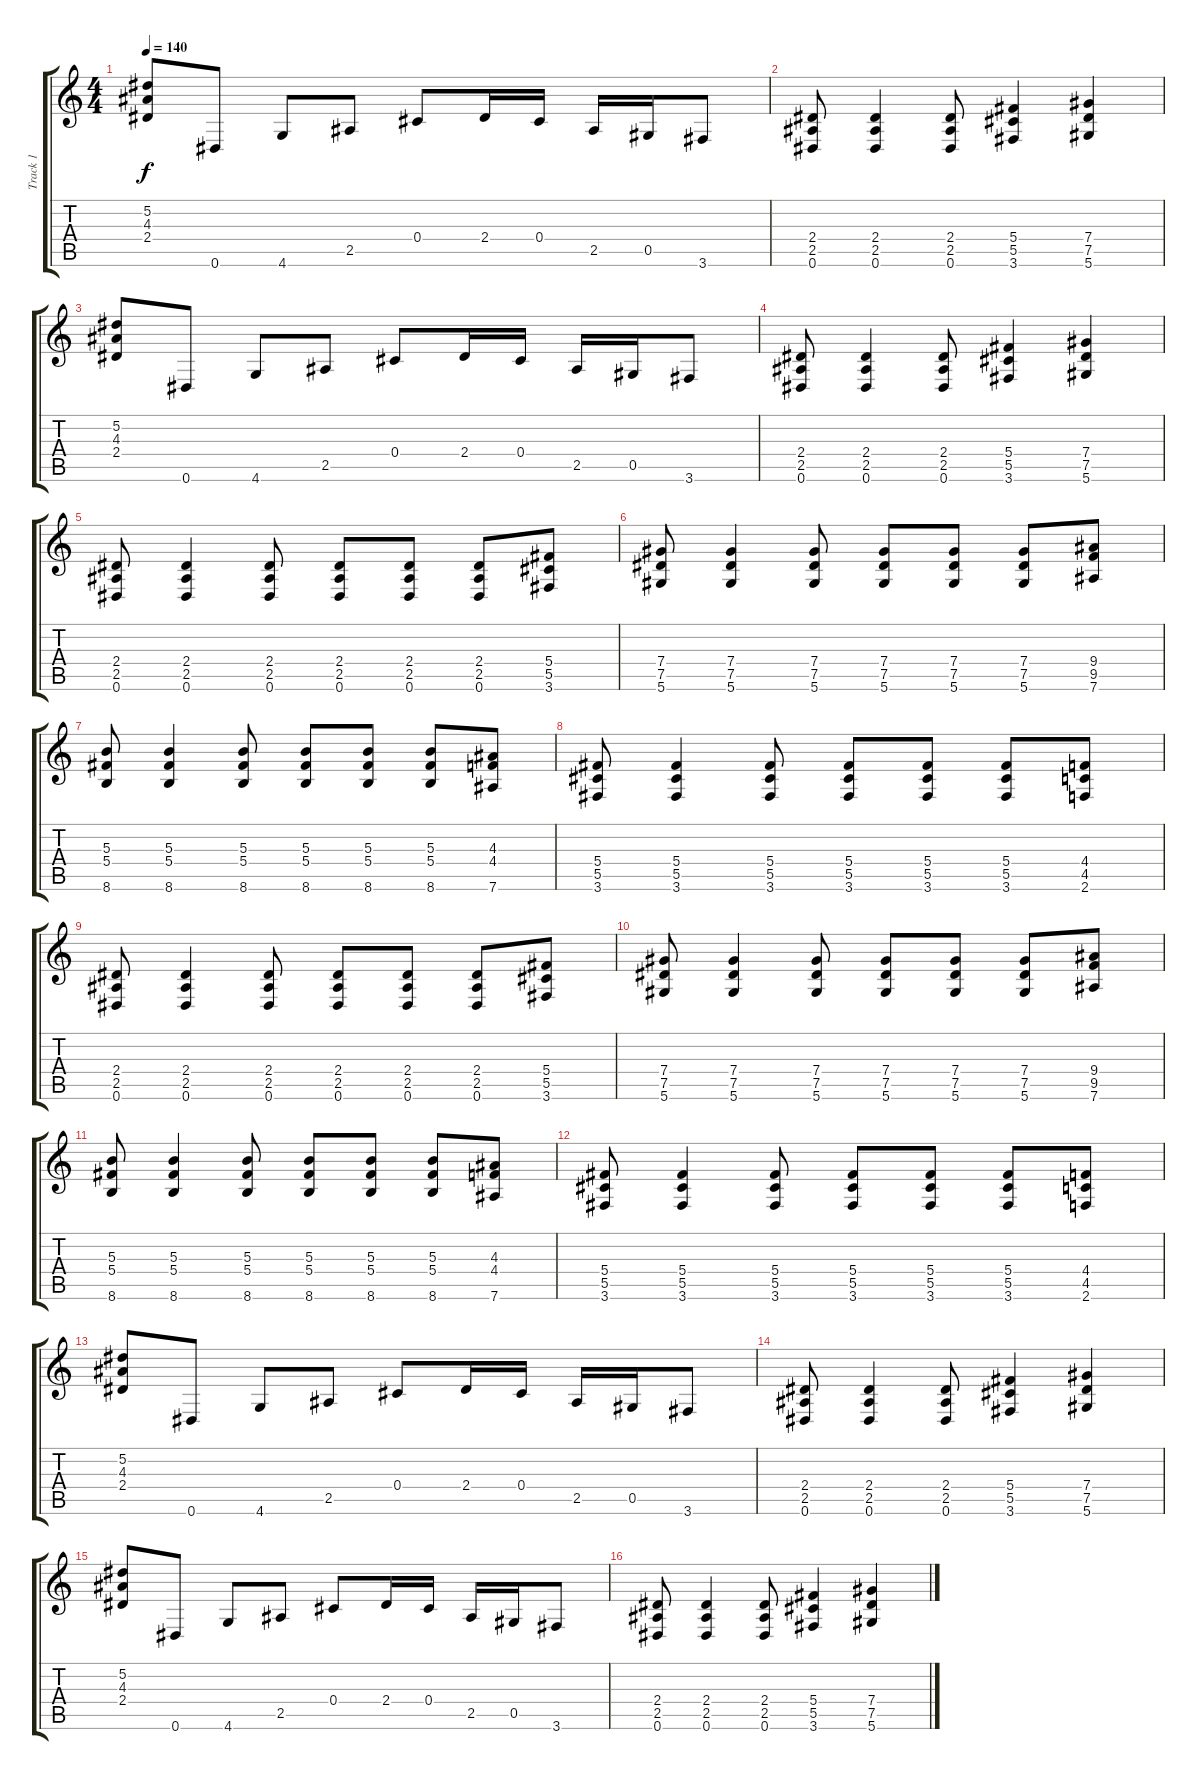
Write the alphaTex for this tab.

\track ("Track 1" "Track 1") {instrument overdrivenguitar}
\staff {score tabs}
\tuning (Eb4 Bb3 Gb3 Db3 Ab2 Eb2) {hide}
\ts (4 4)
\tempo 140
\clef g2
\ks c
(5.2 4.3 2.4).8{dy f} 0.6.8 4.6.8 2.5.8 0.4.8 2.4.16 0.4.16 2.5.16 0.5.16 3.6.8 |
(2.4 2.5 0.6).8 (2.4 2.5 0.6).4 (2.4 2.5 0.6).8 (5.4 5.5 3.6).4 (7.4 7.5 5.6).4 |
(5.2 4.3 2.4).8 0.6.8 4.6.8 2.5.8 0.4.8 2.4.16 0.4.16 2.5.16 0.5.16 3.6.8 |
(2.4 2.5 0.6).8 (2.4 2.5 0.6).4 (2.4 2.5 0.6).8 (5.4 5.5 3.6).4 (7.4 7.5 5.6).4 |
(2.4 2.5 0.6).8 (2.4 2.5 0.6).4 (2.4 2.5 0.6).8 (2.4 2.5 0.6).8 (2.4 2.5 0.6).8 (2.4 2.5 0.6).8 (5.4 5.5 3.6).8 |
(7.4 7.5 5.6).8 (7.4 7.5 5.6).4 (7.4 7.5 5.6).8 (7.4 7.5 5.6).8 (7.4 7.5 5.6).8 (7.4 7.5 5.6).8 (9.4 9.5 7.6).8 |
(5.3 5.4 8.6).8 (5.3 5.4 8.6).4 (5.3 5.4 8.6).8 (5.3 5.4 8.6).8 (5.3 5.4 8.6).8 (5.3 5.4 8.6).8 (4.3 4.4 7.6).8 |
(5.4 5.5 3.6).8 (5.4 5.5 3.6).4 (5.4 5.5 3.6).8 (5.4 5.5 3.6).8 (5.4 5.5 3.6).8 (5.4 5.5 3.6).8 (4.4 4.5 2.6).8 |
(2.4 2.5 0.6).8 (2.4 2.5 0.6).4 (2.4 2.5 0.6).8 (2.4 2.5 0.6).8 (2.4 2.5 0.6).8 (2.4 2.5 0.6).8 (5.4 5.5 3.6).8 |
(7.4 7.5 5.6).8 (7.4 7.5 5.6).4 (7.4 7.5 5.6).8 (7.4 7.5 5.6).8 (7.4 7.5 5.6).8 (7.4 7.5 5.6).8 (9.4 9.5 7.6).8 |
(5.3 5.4 8.6).8 (5.3 5.4 8.6).4 (5.3 5.4 8.6).8 (5.3 5.4 8.6).8 (5.3 5.4 8.6).8 (5.3 5.4 8.6).8 (4.3 4.4 7.6).8 |
(5.4 5.5 3.6).8 (5.4 5.5 3.6).4 (5.4 5.5 3.6).8 (5.4 5.5 3.6).8 (5.4 5.5 3.6).8 (5.4 5.5 3.6).8 (4.4 4.5 2.6).8 |
(5.2 4.3 2.4).8 0.6.8 4.6.8 2.5.8 0.4.8 2.4.16 0.4.16 2.5.16 0.5.16 3.6.8 |
(2.4 2.5 0.6).8 (2.4 2.5 0.6).4 (2.4 2.5 0.6).8 (5.4 5.5 3.6).4 (7.4 7.5 5.6).4 |
(5.2 4.3 2.4).8 0.6.8 4.6.8 2.5.8 0.4.8 2.4.16 0.4.16 2.5.16 0.5.16 3.6.8 |
(2.4 2.5 0.6).8 (2.4 2.5 0.6).4 (2.4 2.5 0.6).8 (5.4 5.5 3.6).4 (7.4 7.5 5.6).4
